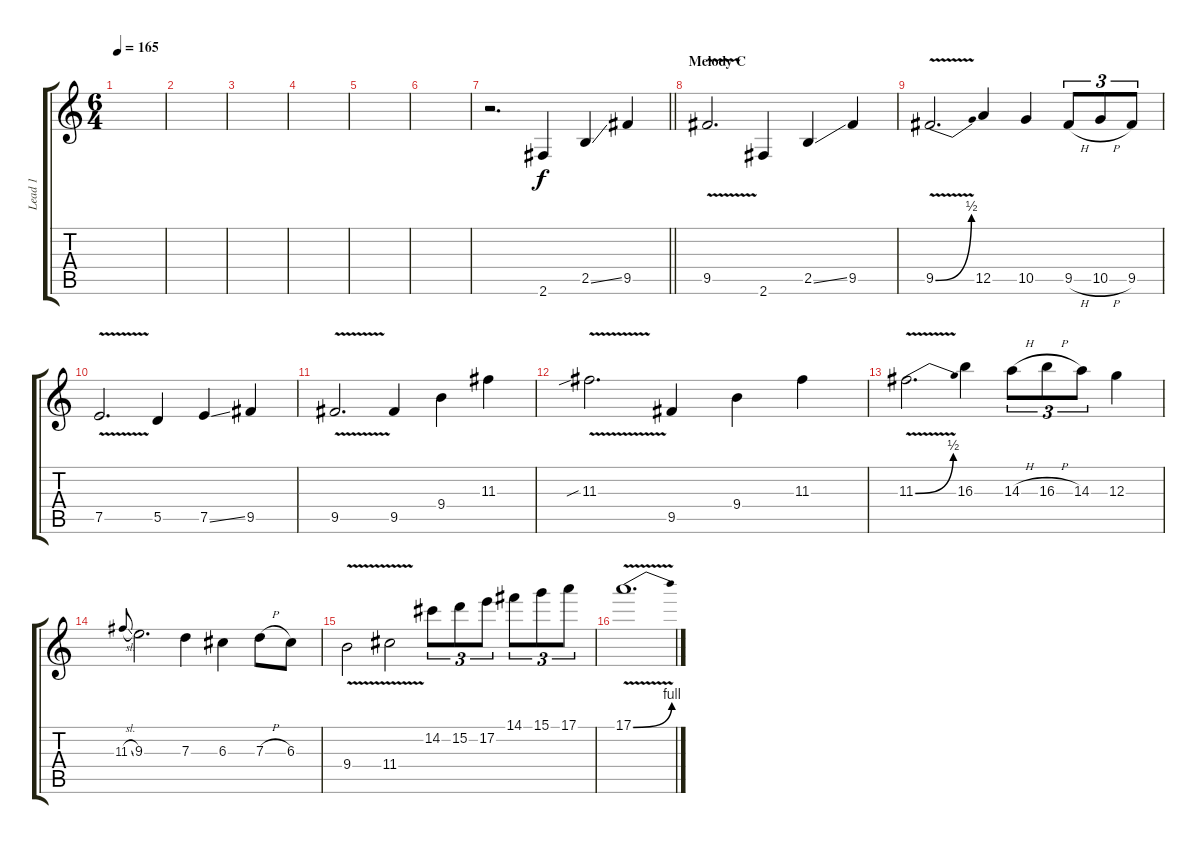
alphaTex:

\track ("Lead 1" "Lead 1") {instrument distortionguitar}
\staff {score tabs}
\tuning (E4 B3 G3 D3 A2 E2) {hide}
\ts (6 4)
\tempo 165
\clef g2
\ks c
|
|
|
|
|
|
\barLineRight lightlight
r.2{d} 2.6.4 2.5{ss}.4 9.5.4 |
\section ("" "Melody C")
9.5{v}.2{d} 2.6.4 2.5{ss}.4 9.5.4 |
9.5{be (bend 0 0 60 2) v}.2{d} 12.5.4 10.5.4 9.5{h}.8{tu (3 2)} 10.5{h}.8{tu (3 2)} 9.5.8{tu (3 2)} |
7.5{v}.2{d} 5.5.4 7.5{ss}.4 9.5.4 |
9.5{v}.2{d} 9.5.4 9.4.4 11.3.4 |
11.3{v sib}.2{d} 9.5.4 9.4.4 11.3.4 |
11.3{be (bend 0 0 60 2) v}.2{d} 16.3.4 14.3{h}.8{tu (3 2)} 16.3{h}.8{tu (3 2)} 14.3.8{tu (3 2)} 12.3.4 |
11.3{sl}.8{gr onbeat} 9.3.2{d} 7.3.4 6.3.4 7.3{h}.8 6.3.8 |
9.4{v}.2 11.4{v}.2 14.2.8{tu (3 2)} 15.2.8{tu (3 2)} 17.2.8{tu (3 2)} 14.1.8{tu (3 2)} 15.1.8{tu (3 2)} 17.1.8{tu (3 2)} |
17.1{be (bend 0 0 60 4) v}.1{d}
